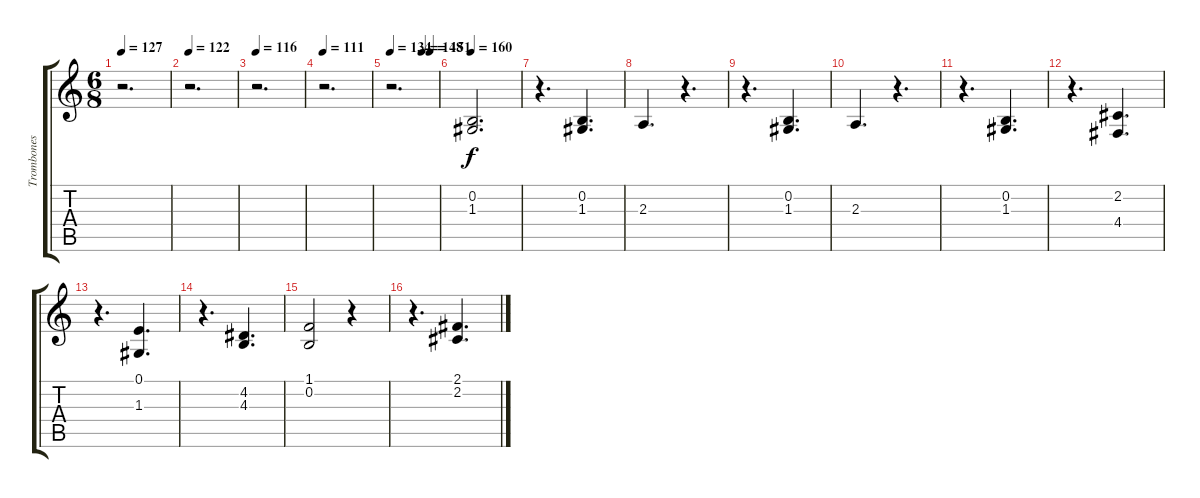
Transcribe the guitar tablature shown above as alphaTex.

\track ("Trombones" "Trombones") {instrument pizzicatostrings}
\staff {score tabs}
\tuning (E4 B3 G3 D3 A2 E2) {hide}
\ts (6 8)
\tempo 127
\clef g2
\ks c
r.2{d dy f} |
\tempo 122
r.2{d} |
\tempo 116
r.2{d} |
\tempo 111
r.2{d} |
\tempo 134
\tempo (148 0.6666666666666666)
\tempo (151 0.8333333333333334)
r.2{d} |
\tempo 160
(0.2 1.3).2{d} |
r.4{d} (0.2 1.3).4{d} |
2.3.4{d} r.4{d} |
r.4{d} (0.2 1.3).4{d} |
2.3.4{d} r.4{d} |
r.4{d} (0.2 1.3).4{d} |
r.4{d} (2.2 4.4).4{d} |
r.4{d} (0.1 1.3).4{d} |
r.4{d} (4.2 4.3).4{d} |
(1.1 0.2).2 r.4 |
r.4{d} (2.1 2.2).4{d}
